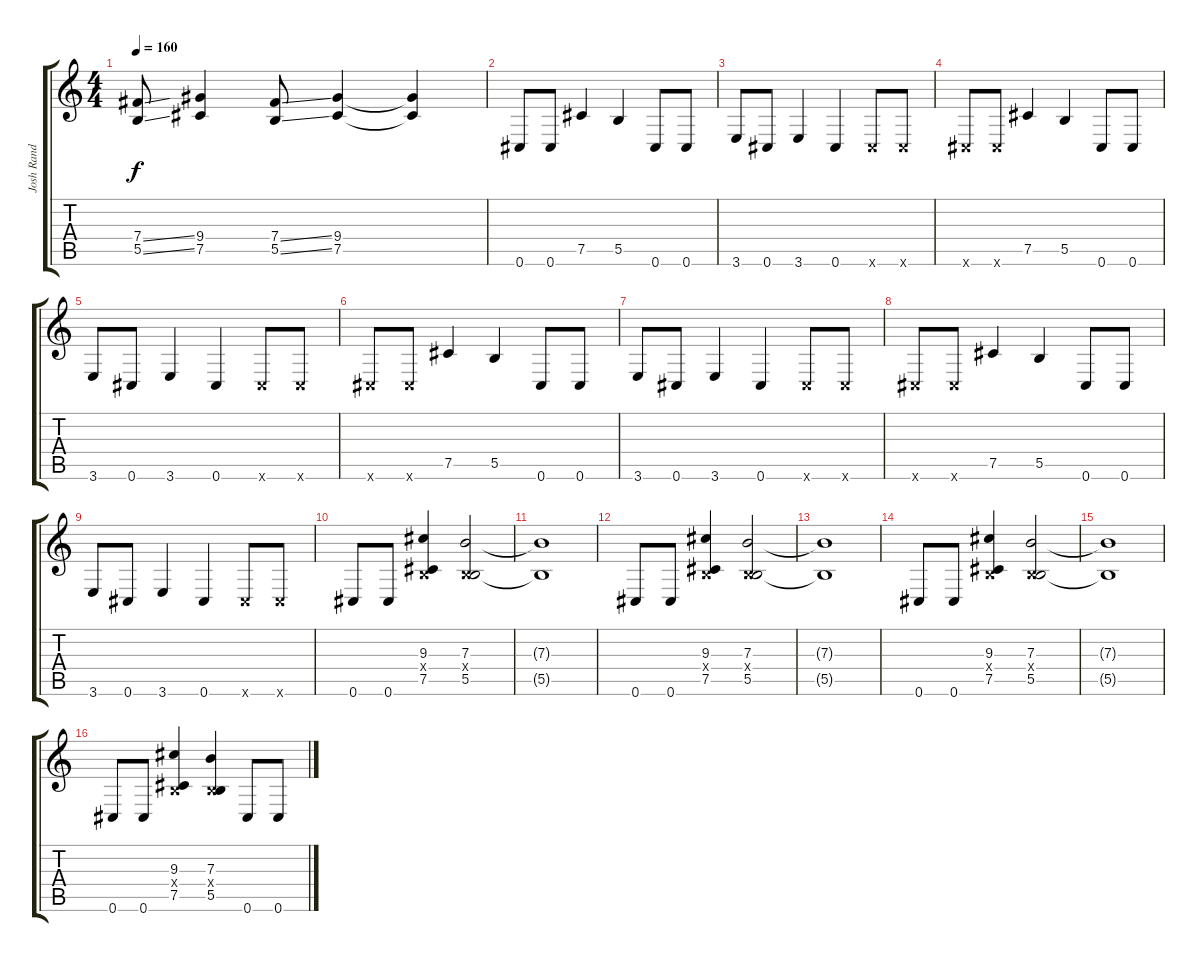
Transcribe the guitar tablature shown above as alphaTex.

\track ("Josh Rand" "Josh Rand") {instrument distortionguitar}
\staff {score tabs}
\tuning (Db4 Ab3 E3 B2 Gb2 Db2) {hide}
\ts (4 4)
\tempo 160
\clef g2
\ks c
(7.4{ss} 5.5{ss}).8{dy f} (9.4 7.5).4 (7.4{ss} 5.5{ss}).8 (9.4 7.5).4 (9.4{t} 7.5{t}).4 |
0.6.8 0.6.8 7.5.4 5.5.4 0.6.8 0.6.8 |
3.6.8 0.6.8 3.6.4 0.6.4 0.6{x}.8 0.6{x}.8 |
0.6{x}.8 0.6{x}.8 7.5.4 5.5.4 0.6.8 0.6.8 |
3.6.8 0.6.8 3.6.4 0.6.4 0.6{x}.8 0.6{x}.8 |
0.6{x}.8 0.6{x}.8 7.5.4 5.5.4 0.6.8 0.6.8 |
3.6.8 0.6.8 3.6.4 0.6.4 0.6{x}.8 0.6{x}.8 |
0.6{x}.8 0.6{x}.8 7.5.4 5.5.4 0.6.8 0.6.8 |
3.6.8 0.6.8 3.6.4 0.6.4 0.6{x}.8 0.6{x}.8 |
0.6.8 0.6.8 (9.3 0.4{x} 7.5).4 (7.3 0.4{x} 5.5).2 |
(7.3{t} 5.5{t}).1 |
0.6.8 0.6.8 (9.3 0.4{x} 7.5).4 (7.3 0.4{x} 5.5).2 |
(7.3{t} 5.5{t}).1 |
0.6.8 0.6.8 (9.3 0.4{x} 7.5).4 (7.3 0.4{x} 5.5).2 |
(7.3{t} 5.5{t}).1 |
0.6.8 0.6.8 (9.3 0.4{x} 7.5).4 (7.3 0.4{x} 5.5).4 0.6.8 0.6.8
